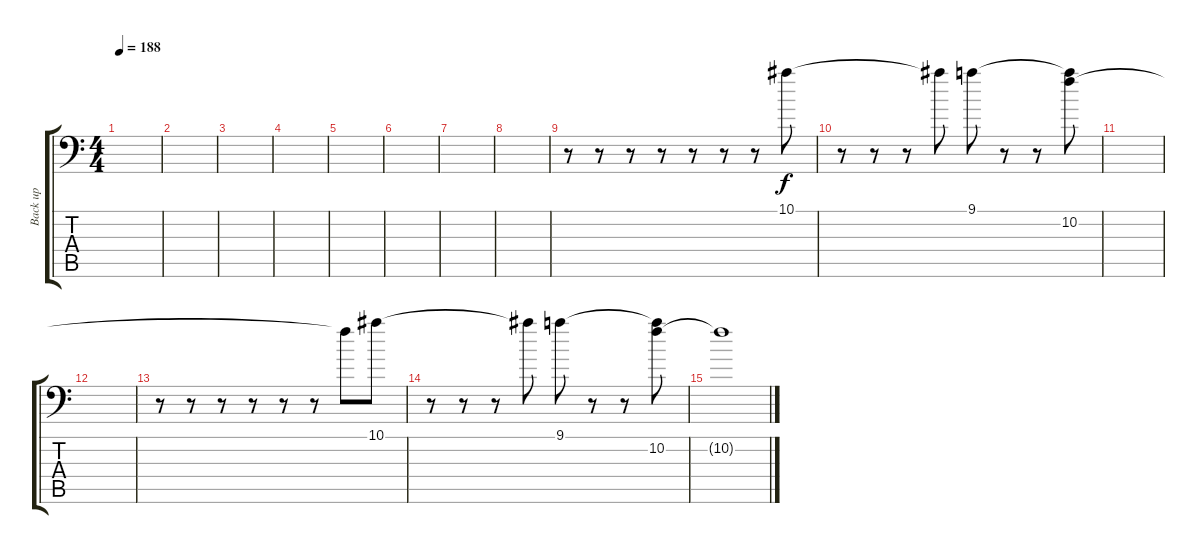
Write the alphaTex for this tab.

\track ("Back up" "Back up") {instrument distortionguitar}
\staff {score tabs}
\tuning (C4 G3 Eb3 Bb2 F2 Bb1) {hide}
\ts (4 4)
\tempo 188
\clef f4
\ks c
|
|
|
|
|
|
|
|
r.8 r.8 r.8 r.8 r.8 r.8 r.8 10.1.8 |
r.8 r.8 r.8 10.1{t}.8 9.1.8 r.8 r.8 (9.1{t} 10.2).8 |
|
|
r.8 r.8 r.8 r.8 r.8 r.8 10.2{t}.8 10.1.8 |
r.8 r.8 r.8 10.1{t}.8 9.1.8 r.8 r.8 (9.1{t} 10.2).8 |
10.2{t}.1
